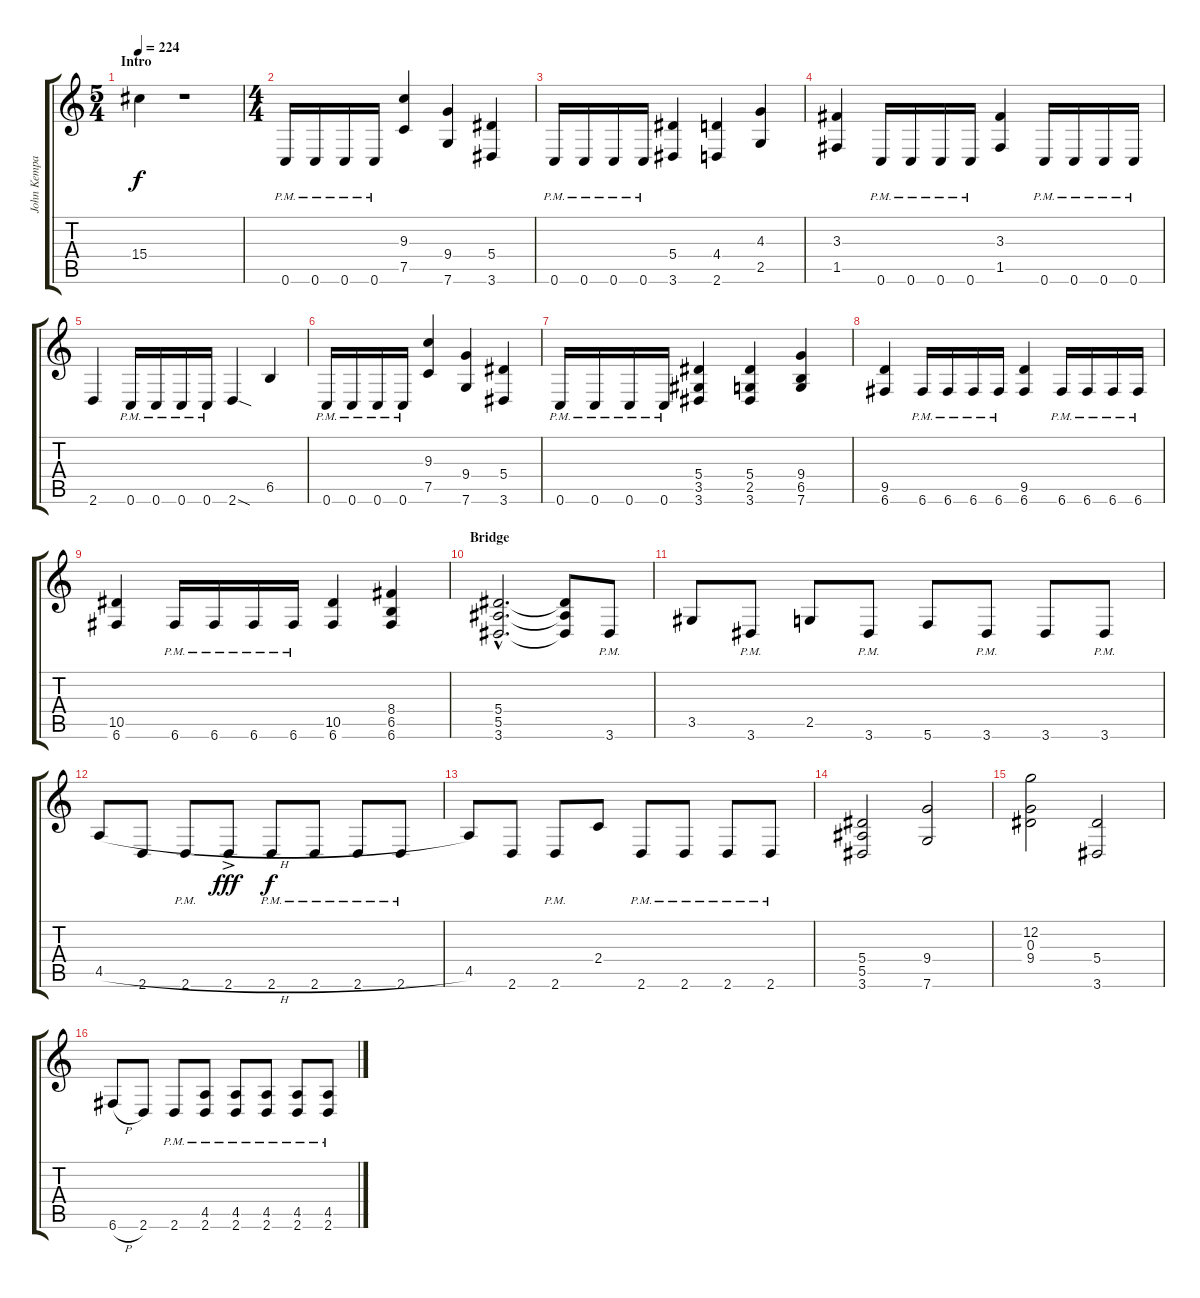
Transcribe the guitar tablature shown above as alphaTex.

\track ("John Kempainen (Rhythm Guitar)" "John Kempa") {instrument distortionguitar}
\staff {score tabs}
\tuning (C4 G3 Eb3 Bb2 F2 C2) {hide}
\ts (5 4)
\section ("" "Intro")
\tempo 224
\clef g2
\ks c
15.4.4{dy f instrument reversecymbal} r.1 |
\ts (4 4)
0.6{pm}.16{instrument distortionguitar} 0.6{pm}.16 0.6{pm}.16 0.6{pm}.16 (9.3 7.5).4 (9.4 7.6).4 (5.4 3.6).4 |
0.6{pm}.16 0.6{pm}.16 0.6{pm}.16 0.6{pm}.16 (5.4 3.6).4 (4.4 2.6).4 (4.3 2.5).4 |
(3.3 1.5).4 0.6{pm}.16 0.6{pm}.16 0.6{pm}.16 0.6{pm}.16 (3.3 1.5).4 0.6{pm}.16 0.6{pm}.16 0.6{pm}.16 0.6{pm}.16 |
2.6.4 0.6{pm}.16 0.6{pm}.16 0.6{pm}.16 0.6{pm}.16 2.6{sod}.4 6.5.4 |
0.6{pm}.16 0.6{pm}.16 0.6{pm}.16 0.6{pm}.16 (9.3 7.5).4 (9.4 7.6).4 (5.4 3.6).4 |
0.6{pm}.16 0.6{pm}.16 0.6{pm}.16 0.6{pm}.16 (5.4 3.5 3.6).4 (5.4 2.5 3.6).4 (9.4 6.5 7.6).4 |
(9.5 6.6).4 6.6{pm}.16 6.6{pm}.16 6.6{pm}.16 6.6{pm}.16 (9.5 6.6).4 6.6{pm}.16 6.6{pm}.16 6.6{pm}.16 6.6{pm}.16 |
(10.5 6.6).4 6.6{pm}.16 6.6{pm}.16 6.6{pm}.16 6.6{pm}.16 (10.5 6.6).4 (8.4 6.5 6.6).4 |
\section ("" "Bridge")
(5.4{hac} 5.5{hac} 3.6{hac}).2{d} (5.4{t} 5.5{t} 3.6{t}).8 3.6{pm}.8 |
3.5.8 3.6{pm}.8 2.5.8 3.6{pm}.8 5.6.8 3.6{pm}.8 3.6.8 3.6{pm}.8 |
4.5{h}.8 2.6.8 2.6{pm}.8 2.6{ac}.8{dy fff} 2.6{pm}.8{dy f} 2.6{pm}.8 2.6{pm}.8 2.6{pm}.8 |
4.5.8 2.6.8 2.6{pm}.8 2.4.8 2.6{pm}.8 2.6{pm}.8 2.6{pm}.8 2.6{pm}.8 |
(5.4 5.5 3.6).2 (9.4 7.6).2 |
(12.2 0.3 9.4).2 (5.4 3.6).2 |
6.6{h}.8 2.6.8 2.6{pm}.8 (4.5{pm} 2.6{pm}).8 (4.5{pm} 2.6{pm}).8 (4.5{pm} 2.6{pm}).8 (4.5{pm} 2.6{pm}).8 (4.5{pm} 2.6{pm}).8
